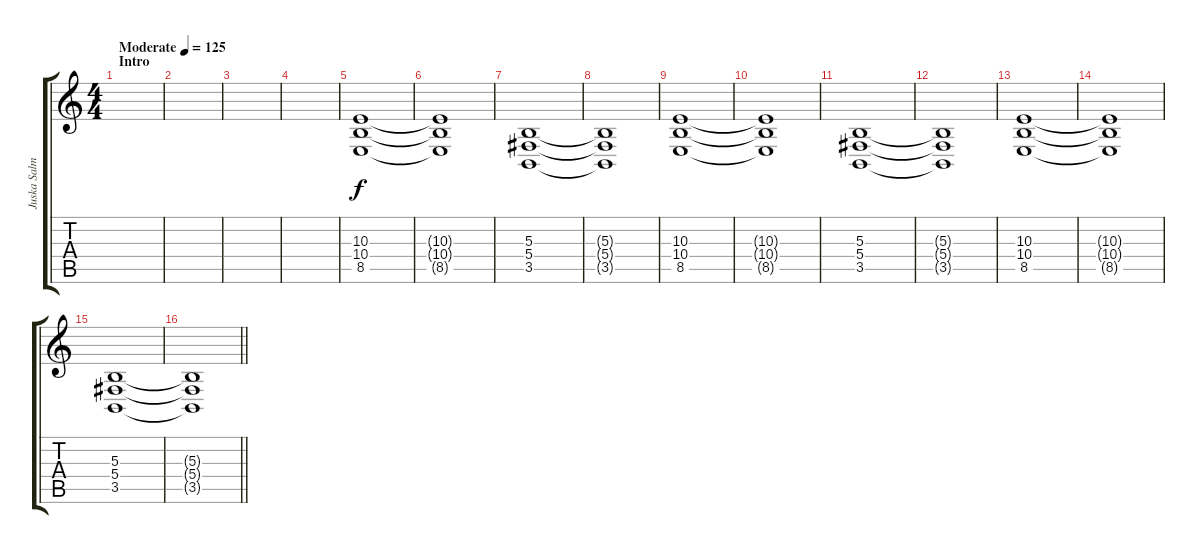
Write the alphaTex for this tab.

\track ("Juska Salminen" "Juska Salm") {instrument choiraahs}
\staff {score tabs}
\tuning (Eb4 Bb3 Gb3 Db3 Ab2 Eb2) {hide}
\ts (4 4)
\section ("" "Intro")
\tempo (125 "Moderate")
\clef g2
\ks c
|
|
|
|
(10.3 10.4 8.5).1 |
(10.3{t} 10.4{t} 8.5{t}).1 |
(5.3 5.4 3.5).1 |
(5.3{t} 5.4{t} 3.5{t}).1 |
(10.3 10.4 8.5).1 |
(10.3{t} 10.4{t} 8.5{t}).1 |
(5.3 5.4 3.5).1 |
(5.3{t} 5.4{t} 3.5{t}).1 |
(10.3 10.4 8.5).1 |
(10.3{t} 10.4{t} 8.5{t}).1 |
(5.3 5.4 3.5).1 |
\barLineRight lightlight
(5.3{t} 5.4{t} 3.5{t}).1
